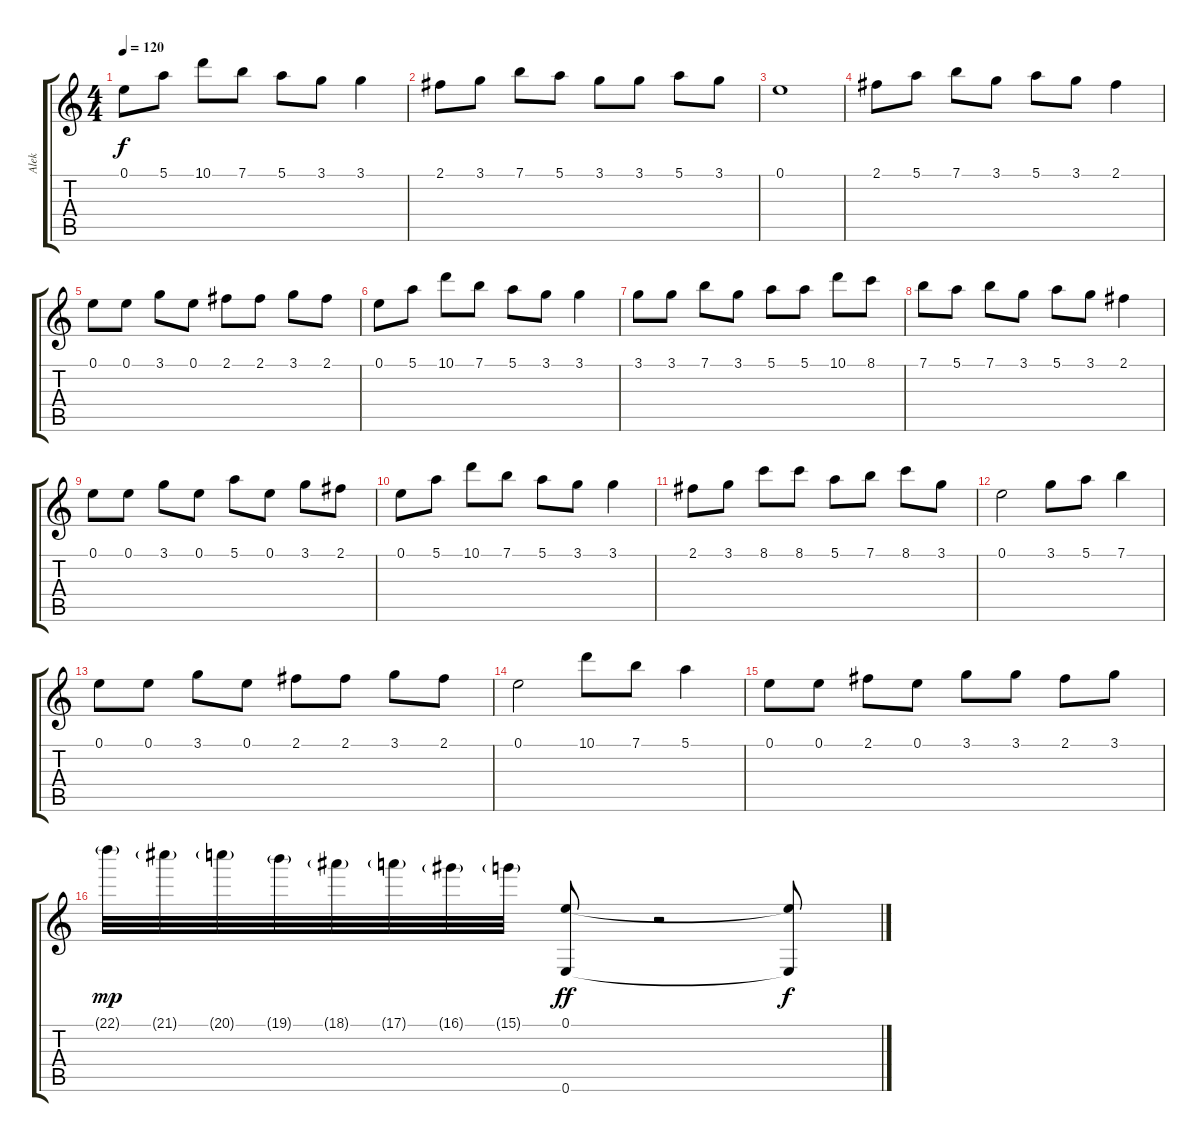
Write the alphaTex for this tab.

\track ("Alek" "Alek") {instrument distortionguitar}
\staff {score tabs}
\tuning (E4 B3 G3 D3 A2 E2) {hide}
\ts (4 4)
\tempo 120
\clef g2
\ks c
0.1.8{dy f} 5.1.8 10.1.8 7.1.8 5.1.8 3.1.8 3.1.4 |
2.1.8 3.1.8 7.1.8 5.1.8 3.1.8 3.1.8 5.1.8 3.1.8 |
0.1.1 |
2.1.8 5.1.8 7.1.8 3.1.8 5.1.8 3.1.8 2.1.4 |
0.1.8 0.1.8 3.1.8 0.1.8 2.1.8 2.1.8 3.1.8 2.1.8 |
0.1.8 5.1.8 10.1.8 7.1.8 5.1.8 3.1.8 3.1.4 |
3.1.8 3.1.8 7.1.8 3.1.8 5.1.8 5.1.8 10.1.8 8.1.8 |
7.1.8 5.1.8 7.1.8 3.1.8 5.1.8 3.1.8 2.1.4 |
0.1.8 0.1.8 3.1.8 0.1.8 5.1.8 0.1.8 3.1.8 2.1.8 |
0.1.8 5.1.8 10.1.8 7.1.8 5.1.8 3.1.8 3.1.4 |
2.1.8 3.1.8 8.1.8 8.1.8 5.1.8 7.1.8 8.1.8 3.1.8 |
0.1.2 3.1.8 5.1.8 7.1.4 |
0.1.8 0.1.8 3.1.8 0.1.8 2.1.8 2.1.8 3.1.8 2.1.8 |
0.1.2 10.1.8 7.1.8 5.1.4 |
0.1.8 0.1.8 2.1.8 0.1.8 3.1.8 3.1.8 2.1.8 3.1.8 |
22.1{g}.32{dy mp} 21.1{g}.32 20.1{g}.32 19.1{g}.32 18.1{g}.32 17.1{g}.32 16.1{g}.32 15.1{g}.32 (0.1 0.6).8{dy ff} r.2 (0.1{t} 0.6{t}).8{dy f}
